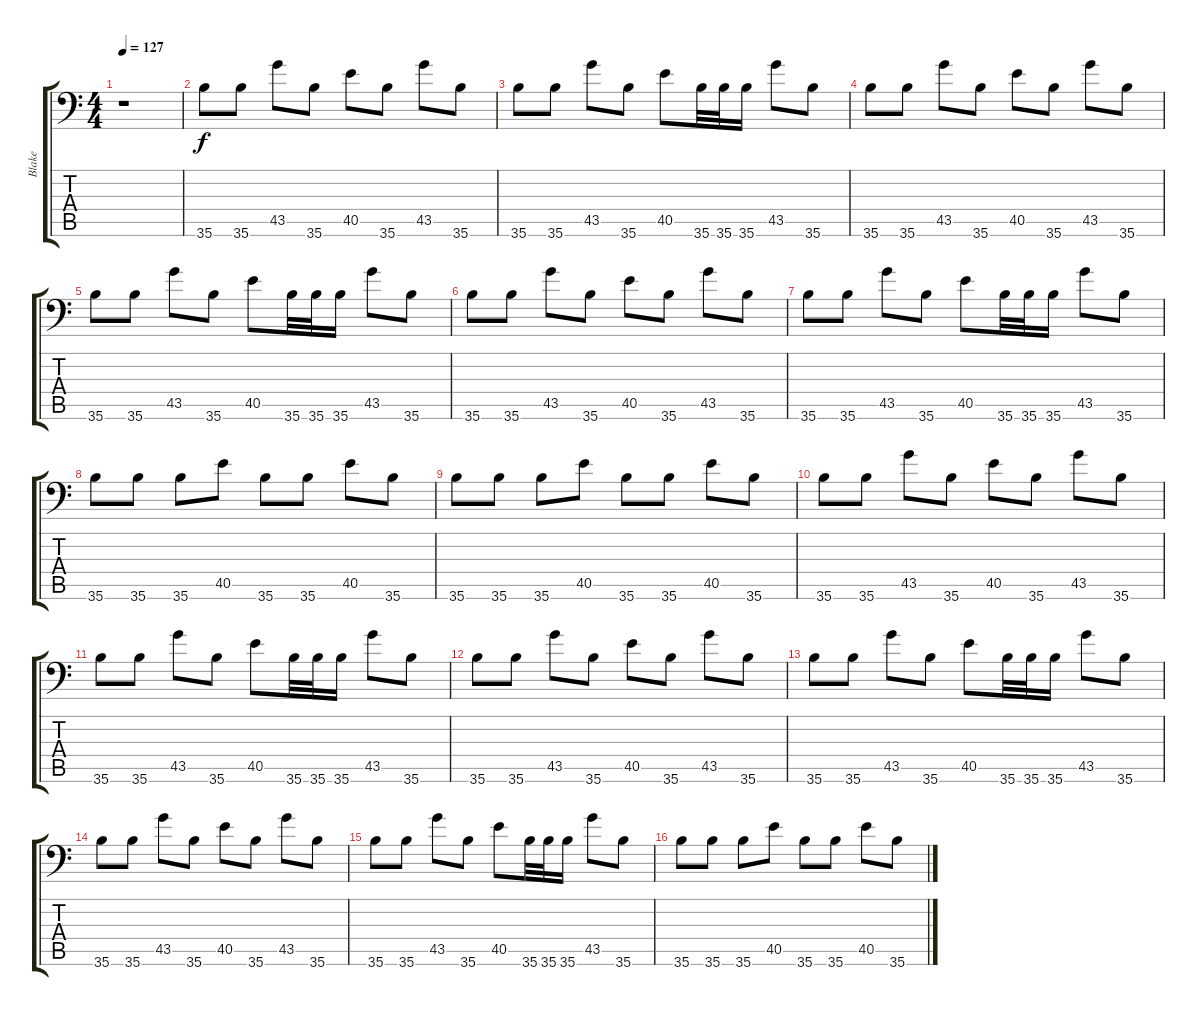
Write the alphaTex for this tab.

\track ("Blake" "Blake") {instrument acousticgrandpiano}
\staff {score tabs}
\tuning (C-1 C-1 C-1 C-1 C-1 C-1) {hide}
\ts (4 4)
\tempo 127
\clef f4
\ks c
r.1{dy f} |
\section ("" "")
35.6.8 35.6.8 43.5.8 35.6.8 40.5.8 35.6.8 43.5.8 35.6.8 |
35.6.8 35.6.8 43.5.8 35.6.8 40.5.8 35.6.32 35.6.32 35.6.16 43.5.8 35.6.8 |
35.6.8 35.6.8 43.5.8 35.6.8 40.5.8 35.6.8 43.5.8 35.6.8 |
35.6.8 35.6.8 43.5.8 35.6.8 40.5.8 35.6.32 35.6.32 35.6.16 43.5.8 35.6.8 |
35.6.8 35.6.8 43.5.8 35.6.8 40.5.8 35.6.8 43.5.8 35.6.8 |
35.6.8 35.6.8 43.5.8 35.6.8 40.5.8 35.6.32 35.6.32 35.6.16 43.5.8 35.6.8 |
35.6.8 35.6.8 35.6.8 40.5.8 35.6.8 35.6.8 40.5.8 35.6.8 |
35.6.8 35.6.8 35.6.8 40.5.8 35.6.8 35.6.8 40.5.8 35.6.8 |
35.6.8 35.6.8 43.5.8 35.6.8 40.5.8 35.6.8 43.5.8 35.6.8 |
35.6.8 35.6.8 43.5.8 35.6.8 40.5.8 35.6.32 35.6.32 35.6.16 43.5.8 35.6.8 |
35.6.8 35.6.8 43.5.8 35.6.8 40.5.8 35.6.8 43.5.8 35.6.8 |
35.6.8 35.6.8 43.5.8 35.6.8 40.5.8 35.6.32 35.6.32 35.6.16 43.5.8 35.6.8 |
35.6.8 35.6.8 43.5.8 35.6.8 40.5.8 35.6.8 43.5.8 35.6.8 |
35.6.8 35.6.8 43.5.8 35.6.8 40.5.8 35.6.32 35.6.32 35.6.16 43.5.8 35.6.8 |
35.6.8 35.6.8 35.6.8 40.5.8 35.6.8 35.6.8 40.5.8 35.6.8
